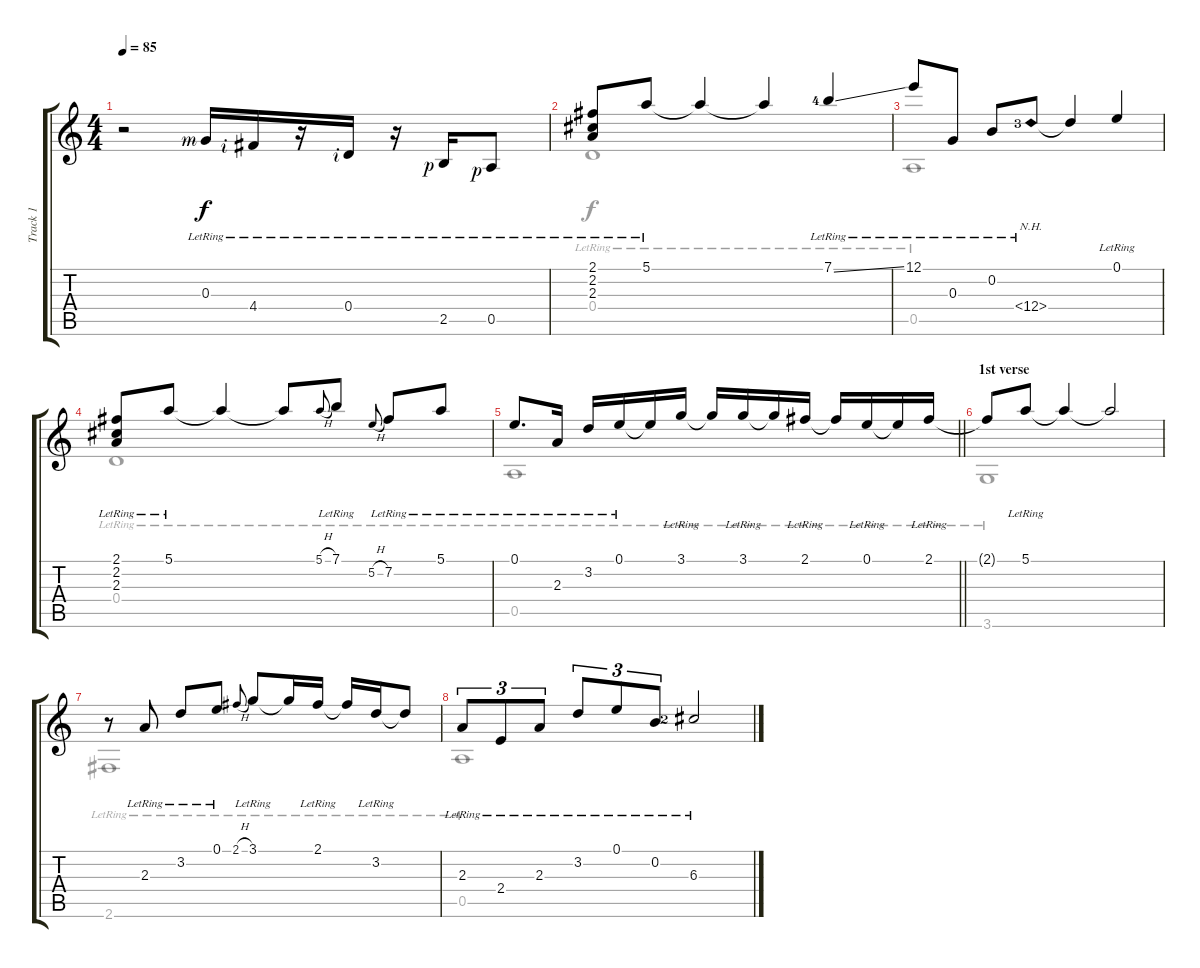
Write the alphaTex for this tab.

\track ("Track 1" "Track 1") {instrument acousticguitarsteel}
\staff {score tabs}
\tuning (E4 B3 G3 D3 A2 E2) {hide}
\voice
\ts (4 4)
\tempo 85
\clef g2
\ks c
r.2{dy f instrument acousticguitarsteel} 0.3{lr rf 3}.16 4.4{lr rf 2}.16 r.16 0.4{lr rf 2}.16 r.16 2.5{lr rf 1}.16 0.5{lr rf 1}.8 |
(2.1{lr} 2.2{lr} 2.3{lr}).8 5.1{lr}.8 5.1{t}.4 5.1{t}.4 7.1{ss lr lf 5}.4 |
12.1{lr}.8 0.3{lr}.8 0.2{lr}.8 12.4{nh lr lf 4}.8 12.4{t}.4 0.1{lr}.4 |
(2.1{lr} 2.2{lr} 2.3{lr}).8 5.1{lr}.8 5.1{t}.4 5.1{t}.8 5.1{h}.8{gr onbeat} 7.1{lr}.8 5.2{h}.8{gr onbeat} 7.2{lr}.8 5.1{lr}.8 |
\barLineRight lightlight
0.1{lr}.8{d} 2.3{lr}.16 3.2{lr}.16 0.1{lr}.16 0.1{t}.16 3.1{lr}.16 3.1{t}.16 3.1{lr}.16 3.1{t}.16 2.1{lr}.16 2.1{t}.16 0.1{lr}.16 0.1{t}.16 2.1{lr}.16 |
\section ("" "1st verse")
2.1{t}.8 5.1{lr}.8 5.1{t}.4 5.1{t}.2 |
r.8 2.3{lr}.8 3.2{lr}.8 0.1{lr}.8 2.1{h}.8{gr onbeat} 3.1{lr}.8 3.1{t}.16 2.1{lr}.16 2.1{t}.16 3.2{lr}.16 3.2{t}.8 |
2.3{lr}.8{tu (3 2)} 2.4{lr}.8{tu (3 2)} 2.3{lr}.8{tu (3 2)} 3.2{lr}.8{tu (3 2)} 0.1{lr}.8{tu (3 2)} 0.2{lr}.8{tu (3 2)} 6.3{lr lf 3}.2
\voice
\clef g2
\ottava regular
\simile none
\ks c
|
0.4{lr}.1 |
0.5{lr}.1 |
0.4{lr}.1 |
\barLineRight lightlight
0.5{lr}.1 |
3.6{lr}.1 |
2.6{lr}.1 |
0.5{lr}.1
